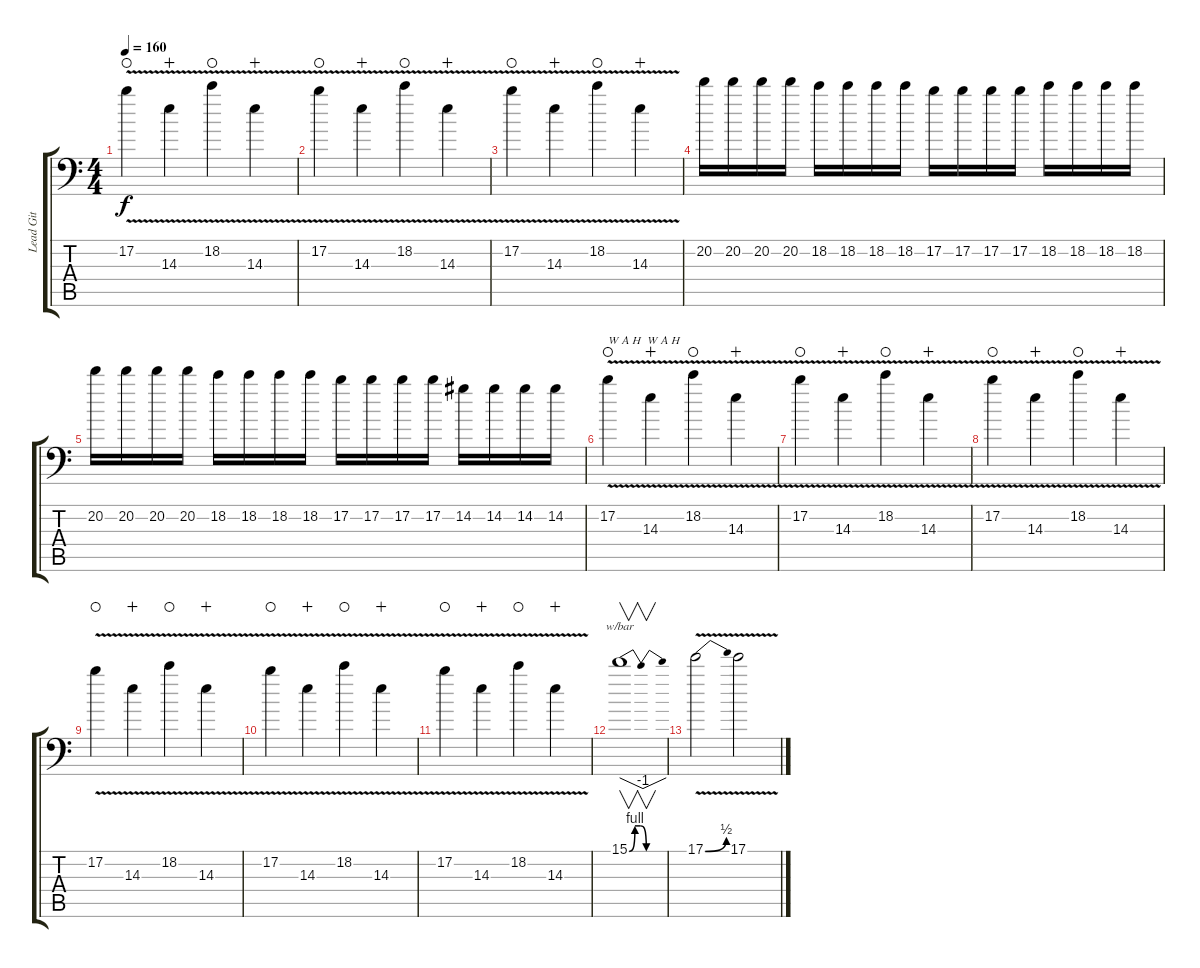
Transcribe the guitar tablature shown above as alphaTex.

\track ("Lead Git" "Lead Git") {instrument distortionguitar}
\staff {score tabs}
\tuning (B3 Gb3 D3 A2 E2 A1) {hide}
\ts (4 4)
\tempo 160
\clef f4
\ks c
17.2{v}.4{dy f waho} 14.3{v}.4{wahc} 18.2{v}.4{waho} 14.3{v}.4{wahc} |
17.2{v}.4{waho} 14.3{v}.4{wahc} 18.2{v}.4{waho} 14.3{v}.4{wahc} |
17.2{v}.4{waho} 14.3{v}.4{wahc} 18.2{v}.4{waho} 14.3{v}.4{wahc} |
20.2.16 20.2.16 20.2.16 20.2.16 18.2.16 18.2.16 18.2.16 18.2.16 17.2.16 17.2.16 17.2.16 17.2.16 18.2.16 18.2.16 18.2.16 18.2.16 |
20.2.16 20.2.16 20.2.16 20.2.16 18.2.16 18.2.16 18.2.16 18.2.16 17.2.16 17.2.16 17.2.16 17.2.16 14.2.16 14.2.16 14.2.16 14.2.16 |
17.2{v}.4{txt "W A H  W A H" waho} 14.3{v}.4{wahc} 18.2{v}.4{waho} 14.3{v}.4{wahc} |
17.2{v}.4{waho} 14.3{v}.4{wahc} 18.2{v}.4{waho} 14.3{v}.4{wahc} |
17.2{v}.4{waho} 14.3{v}.4{wahc} 18.2{v}.4{waho} 14.3{v}.4{wahc} |
17.2{v}.4{waho} 14.3{v}.4{wahc} 18.2{v}.4{waho} 14.3{v}.4{wahc} |
17.2{v}.4{waho} 14.3{v}.4{wahc} 18.2{v}.4{waho} 14.3{v}.4{wahc} |
17.2{v}.4{waho} 14.3{v}.4{wahc} 18.2{v}.4{waho} 14.3{v}.4{wahc} |
15.1{be (custom 0 0 10 4 20 4 30 0 60 0)}.1{v tbe (dip default 0 0 30 -4 60 0)} |
17.1{be (bend 0 0 60 2) v}.2 17.1{v}.2
